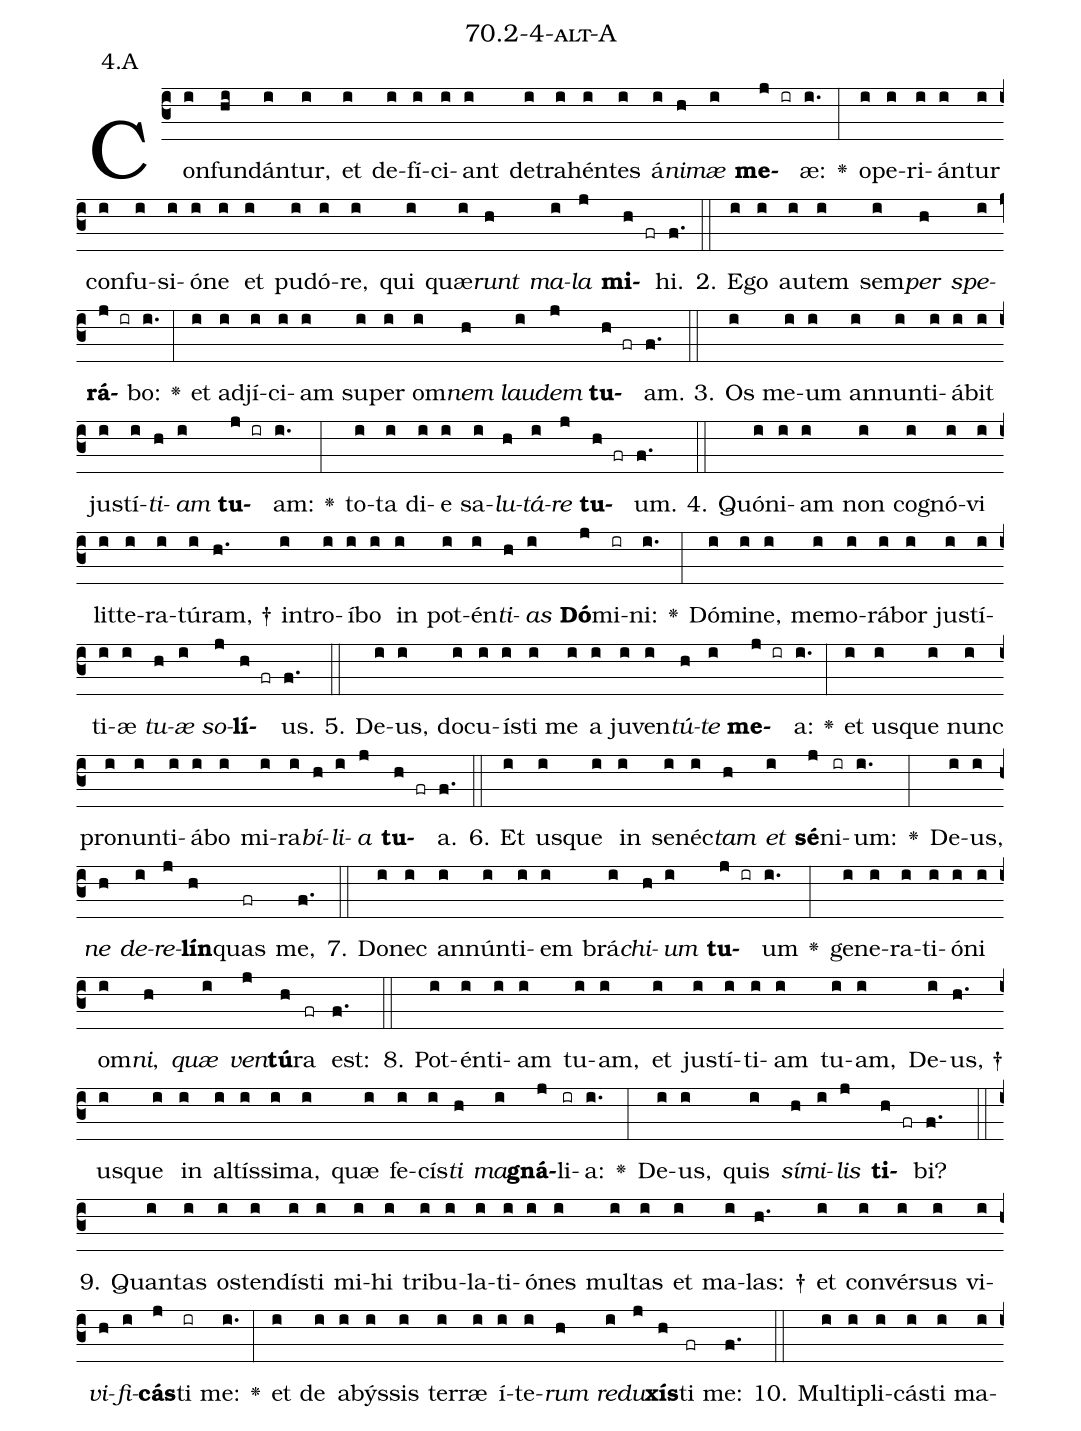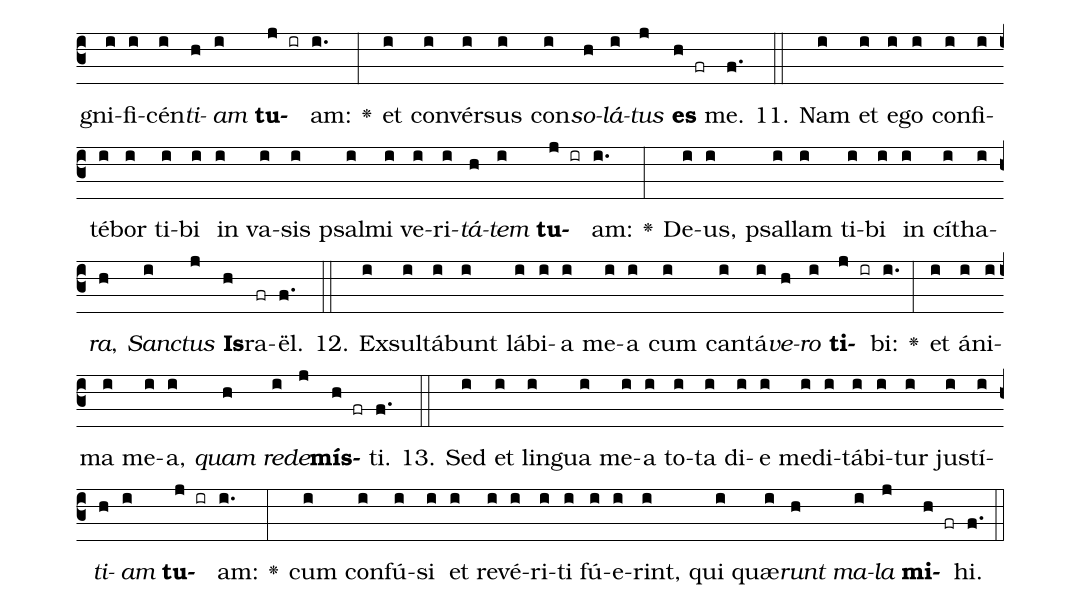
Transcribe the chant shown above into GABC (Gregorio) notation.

name: 70.2-4-alt-A;
annotation: 4.A;
%%
(c3)Con(i)fun(hi)dán(i)tur,(i) et(i) de(i)fí(i)ci(i)ant(i) de(i)tra(i)hén(i)tes(i) á(i)<i>ni</i>(h)<i>mæ</i>(i) <b>me</b>(j ir)æ:(i.) <v>\greheightstar</v>(:) o(i)pe(i)ri(i)án(i)tur(i) con(i)fu(i)si(i)ó(i)ne(i) et(i) pu(i)dó(i)re,(i) qui(i) quæ(i)<i>runt</i>(h) <i>ma</i>(i)<i>la</i>(j) <b>mi</b>(h fr)hi.(f.) (::)
2. E(i)go(i) au(i)tem(i) sem(i)<i>per</i>(h) <i>spe</i>(i)<b>rá</b>(j ir)bo:(i.) <v>\greheightstar</v>(:) et(i) ad(i)jí(i)ci(i)am(i) su(i)per(i) om(i)<i>nem</i>(h) <i>lau</i>(i)<i>dem</i>(j) <b>tu</b>(h fr)am.(f.) (::)
3. Os(i) me(i)um(i) an(i)nun(i)ti(i)á(i)bit(i) jus(i)tí(i)<i>ti</i>(h)<i>am</i>(i) <b>tu</b>(j ir)am:(i.) <v>\greheightstar</v>(:) to(i)ta(i) di(i)e(i) sa(i)<i>lu</i>(h)<i>tá</i>(i)<i>re</i>(j) <b>tu</b>(h fr)um.(f.) (::)
4. Quón(i)i(i)am(i) non(i) co(i)gnó(i)vi(i) lit(i)te(i)ra(i)tú(i)ram, †(h.) in(i)tro(i)í(i)bo(i) in(i) pot(i)én(i)<i>ti</i>(h)<i>as</i>(i) <b>Dó</b>(j)mi(ir)ni:(i.) <v>\greheightstar</v>(:) Dó(i)mi(i)ne,(i) me(i)mo(i)rá(i)bor(i) jus(i)tí(i)ti(i)æ(i) <i>tu</i>(h)<i>æ</i>(i) <i>so</i>(j)<b>lí</b>(h fr)us.(f.) (::)
5. De(i)us,(i) do(i)cu(i)ís(i)ti(i) me(i) a(i) ju(i)ven(i)<i>tú</i>(h)<i>te</i>(i) <b>me</b>(j ir)a:(i.) <v>\greheightstar</v>(:) et(i) us(i)que(i) nunc(i) pro(i)nun(i)ti(i)á(i)bo(i) mi(i)ra(i)<i>bí</i>(h)<i>li</i>(i)<i>a</i>(j) <b>tu</b>(h fr)a.(f.) (::)
6. Et(i) us(i)que(i) in(i) se(i)néc(i)<i>tam</i>(h) <i>et</i>(i) <b>sé</b>(j)ni(ir)um:(i.) <v>\greheightstar</v>(:) De(i)us,(i) <i>ne</i>(h) <i>de</i>(i)<i>re</i>(j)<b>lín</b>(h)quas(fr) me,(f.) (::)
7. Do(i)nec(i) an(i)nún(i)ti(i)em(i) brá(i)<i>chi</i>(h)<i>um</i>(i) <b>tu</b>(j ir)um(i.) <v>\greheightstar</v>(:) ge(i)ne(i)ra(i)ti(i)ó(i)ni(i) om(i)<i>ni</i>,(h) <i>quæ</i>(i) <i>ven</i>(j)<b>tú</b>(h)ra(fr) est:(f.) (::)
8. Pot(i)én(i)ti(i)am(i) tu(i)am,(i) et(i) jus(i)tí(i)ti(i)am(i) tu(i)am,(i) De(i)us, †(h.) us(i)que(i) in(i) al(i)tís(i)si(i)ma,(i) quæ(i) fe(i)cís(i)<i>ti</i>(h) <i>ma</i>(i)<b>gná</b>(j)li(ir)a:(i.) <v>\greheightstar</v>(:) De(i)us,(i) quis(i) <i>sí</i>(h)<i>mi</i>(i)<i>lis</i>(j) <b>ti</b>(h fr)bi?(f.) (::)
9. Quan(i)tas(i) os(i)ten(i)dís(i)ti(i) mi(i)hi(i) tri(i)bu(i)la(i)ti(i)ó(i)nes(i) mul(i)tas(i) et(i) ma(i)las: †(h.) et(i) con(i)vér(i)sus(i) vi(i)<i>vi</i>(h)<i>fi</i>(i)<b>cás</b>(j)ti(ir) me:(i.) <v>\greheightstar</v>(:) et(i) de(i) a(i)býs(i)sis(i) ter(i)ræ(i) í(i)te(i)<i>rum</i>(h) <i>re</i>(i)<i>du</i>(j)<b>xís</b>(h)ti(fr) me:(f.) (::)
10. Mul(i)ti(i)pli(i)cás(i)ti(i) ma(i)gni(i)fi(i)cén(i)<i>ti</i>(h)<i>am</i>(i) <b>tu</b>(j ir)am:(i.) <v>\greheightstar</v>(:) et(i) con(i)vér(i)sus(i) con(i)<i>so</i>(h)<i>lá</i>(i)<i>tus</i>(j) <b>es</b>(h fr) me.(f.) (::)
11. Nam(i) et(i) e(i)go(i) con(i)fi(i)té(i)bor(i) ti(i)bi(i) in(i) va(i)sis(i) psal(i)mi(i) ve(i)ri(i)<i>tá</i>(h)<i>tem</i>(i) <b>tu</b>(j ir)am:(i.) <v>\greheightstar</v>(:) De(i)us,(i) psal(i)lam(i) ti(i)bi(i) in(i) cí(i)tha(i)<i>ra</i>,(h) <i>Sanc</i>(i)<i>tus</i>(j) <b>Is</b>(h)ra(fr)ël.(f.) (::)
12. Ex(i)sul(i)tá(i)bunt(i) lá(i)bi(i)a(i) me(i)a(i) cum(i) can(i)tá(i)<i>ve</i>(h)<i>ro</i>(i) <b>ti</b>(j ir)bi:(i.) <v>\greheightstar</v>(:) et(i) á(i)ni(i)ma(i) me(i)a,(i) <i>quam</i>(h) <i>red</i>(i)<i>e</i>(j)<b>mís</b>(h fr)ti.(f.) (::)
13. Sed(i) et(i) lin(i)gua(i) me(i)a(i) to(i)ta(i) di(i)e(i) me(i)di(i)tá(i)bi(i)tur(i) jus(i)tí(i)<i>ti</i>(h)<i>am</i>(i) <b>tu</b>(j ir)am:(i.) <v>\greheightstar</v>(:) cum(i) con(i)fú(i)si(i) et(i) re(i)vé(i)ri(i)ti(i) fú(i)e(i)rint,(i) qui(i) quæ(i)<i>runt</i>(h) <i>ma</i>(i)<i>la</i>(j) <b>mi</b>(h fr)hi.(f.) (::)
